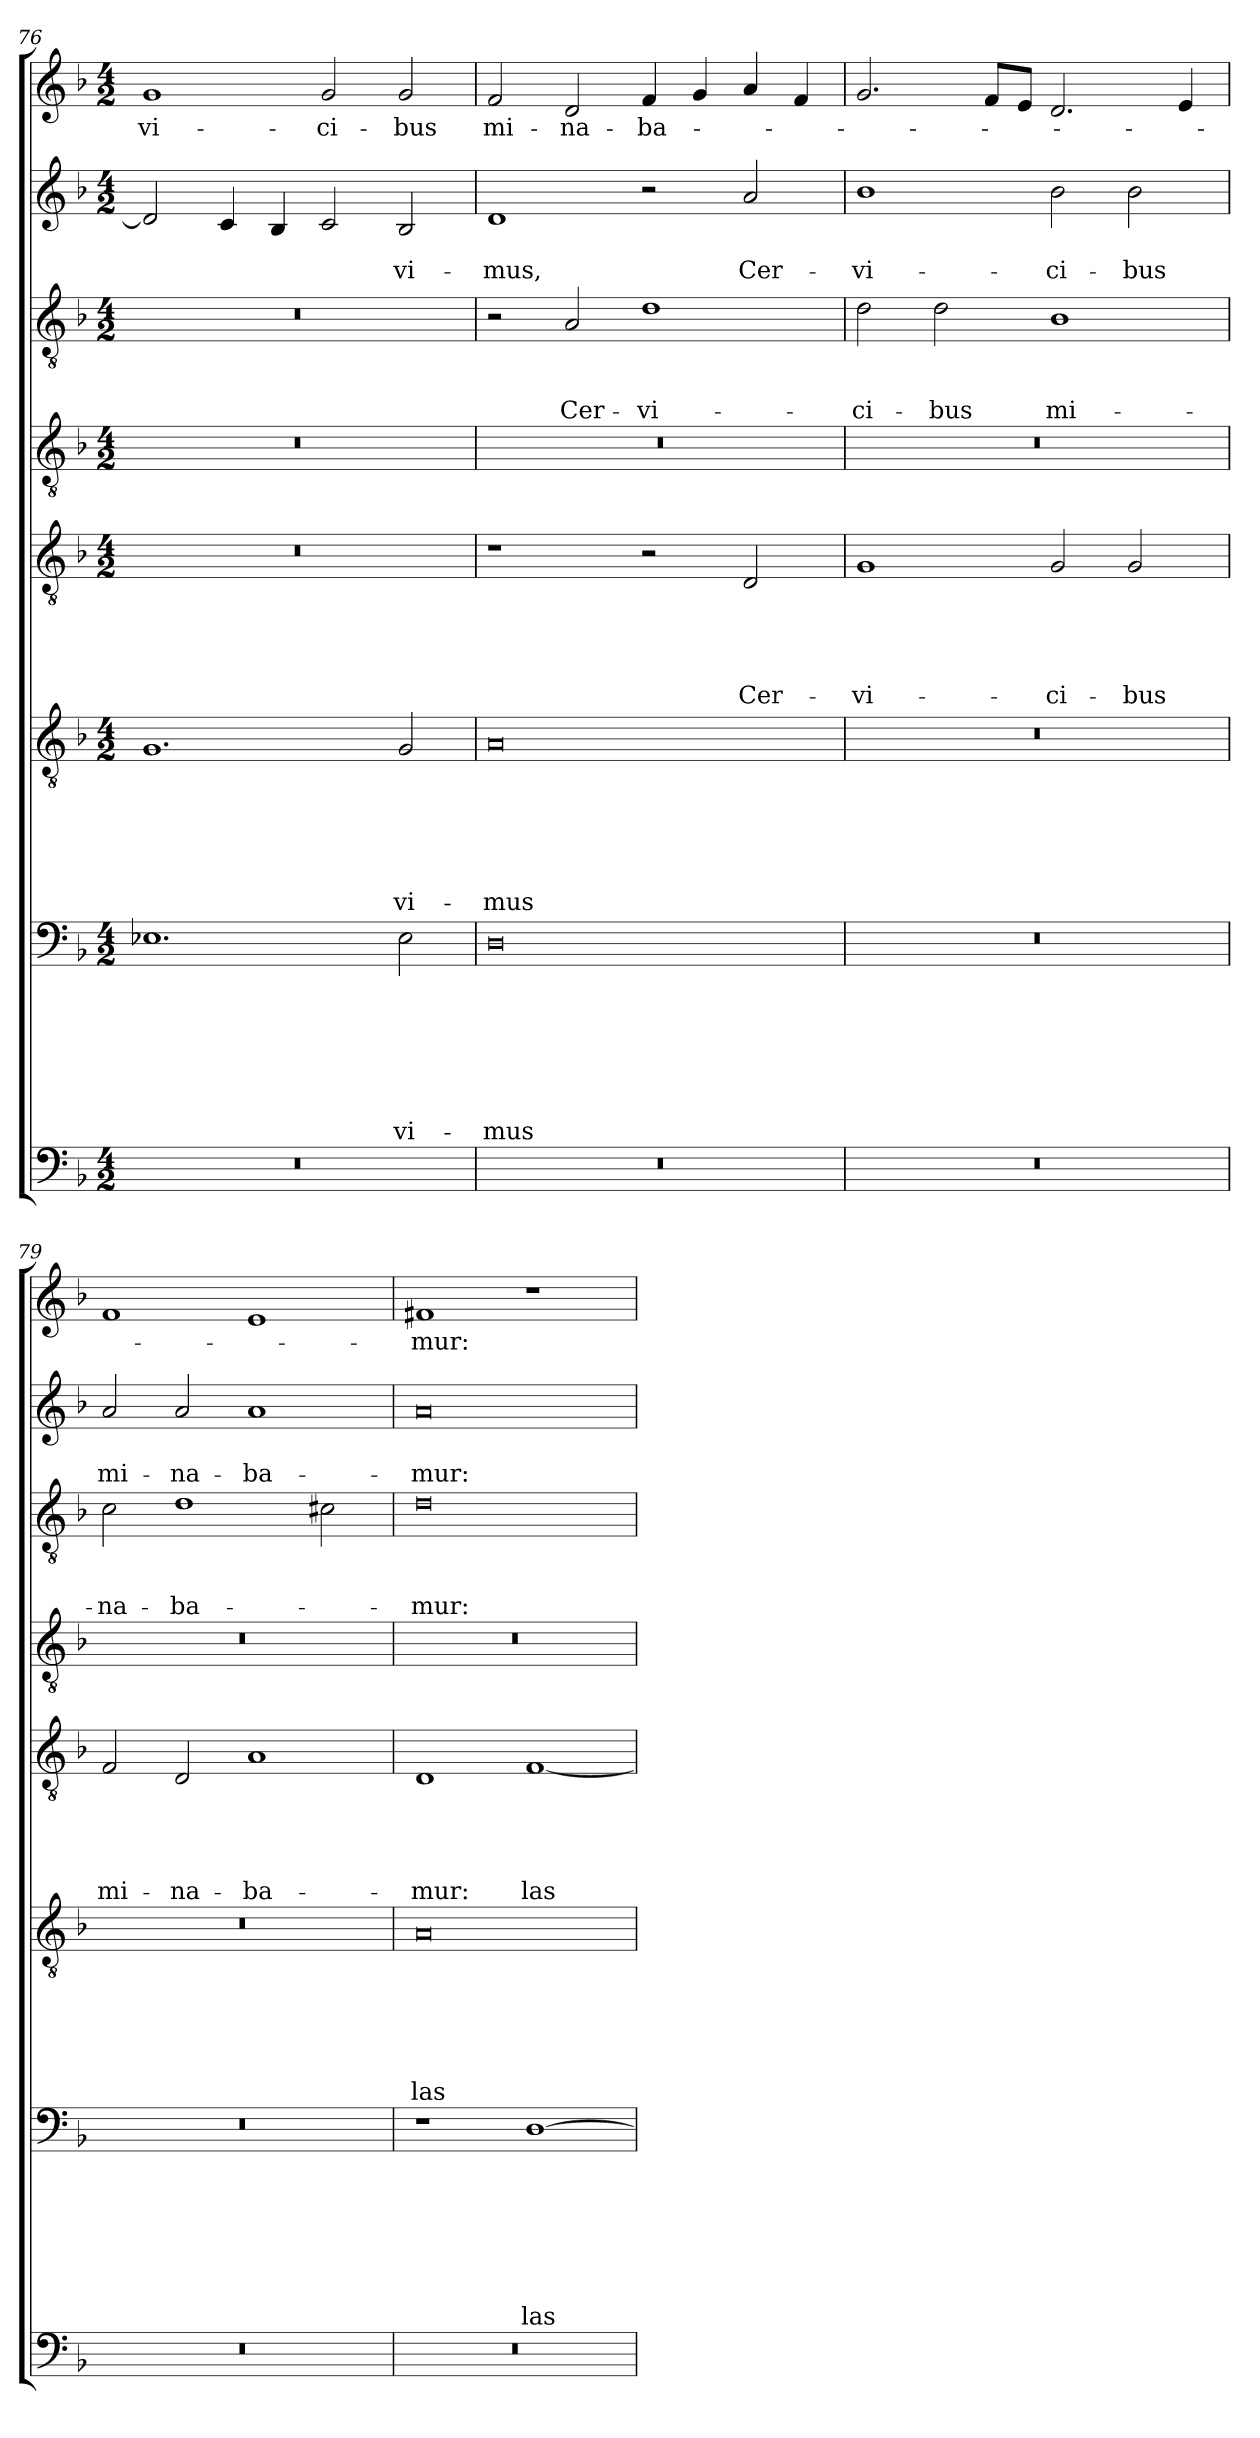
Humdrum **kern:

**kern	**kern	**text	**text	**text	**text	**text	**text	**text	**kern	**text	**text	**text	**text	**text	**text	**kern	**text	**text	**text	**text	**text	**kern	**kern	**text	**text	**text	**kern	**text	**text	**kern	**text
*part8	*part7	*part7	*part7	*part7	*part7	*part7	*part7	*part7	*part6	*part6	*part6	*part6	*part6	*part6	*part6	*part5	*part5	*part5	*part5	*part5	*part5	*part4	*part3	*part3	*part3	*part3	*part2	*part2	*part2	*part1	*part1
*staff8	*staff7	*staff7	*staff7	*staff7	*staff7	*staff7	*staff7	*staff7	*staff6	*staff6	*staff6	*staff6	*staff6	*staff6	*staff6	*staff5	*staff5	*staff5	*staff5	*staff5	*staff5	*staff4	*staff3	*staff3	*staff3	*staff3	*staff2	*staff2	*staff2	*staff1	*staff1
*clefF4	*clefF4	*	*	*	*	*	*	*	*clefGv2	*	*	*	*	*	*	*clefGv2	*	*	*	*	*	*clefGv2	*clefGv2	*	*	*	*clefG2	*	*	*clefG2	*
*k[b-]	*k[b-]	*	*	*	*	*	*	*	*k[b-]	*	*	*	*	*	*	*k[b-]	*	*	*	*	*	*k[b-]	*k[b-]	*	*	*	*k[b-]	*	*	*k[b-]	*
*d:	*d:	*	*	*	*	*	*	*	*d:	*	*	*	*	*	*	*d:	*	*	*	*	*	*d:	*d:	*	*	*	*d:	*	*	*d:	*
*M4/2	*M4/2	*	*	*	*	*	*	*	*M4/2	*	*	*	*	*	*	*M4/2	*	*	*	*	*	*M4/2	*M4/2	*	*	*	*M4/2	*	*	*M4/2	*
=76	=76	=76	=76	=76	=76	=76	=76	=76	=76	=76	=76	=76	=76	=76	=76	=76	=76	=76	=76	=76	=76	=76	=76	=76	=76	=76	=76	=76	=76	=76	=76
0r	1.E-X	.	.	.	.	.	.	.	1.G	.	.	.	.	.	.	0r	.	.	.	.	.	0r	0r	.	.	.	2d/]	.	.	1g	-vi-
.	.	.	.	.	.	.	.	.	.	.	.	.	.	.	.	.	.	.	.	.	.	.	.	.	.	.	4c/	.	.	.	.
.	.	.	.	.	.	.	.	.	.	.	.	.	.	.	.	.	.	.	.	.	.	.	.	.	.	.	4B-/	.	.	.	.
.	.	.	.	.	.	.	.	.	.	.	.	.	.	.	.	.	.	.	.	.	.	.	.	.	.	.	2c/	.	.	2g/	-ci-
.	2E-\	.	.	.	.	.	.	-vi-	2G/	.	.	.	.	.	-vi-	.	.	.	.	.	.	.	.	.	.	.	2B-/	.	-vi-	2g/	-bus
=77	=77	=77	=77	=77	=77	=77	=77	=77	=77	=77	=77	=77	=77	=77	=77	=77	=77	=77	=77	=77	=77	=77	=77	=77	=77	=77	=77	=77	=77	=77	=77
0r	0D	.	.	.	.	.	.	-mus	0A	.	.	.	.	.	-mus	1r	.	.	.	.	.	0r	2r	.	.	.	1d	.	-mus,	2f/	mi-
.	.	.	.	.	.	.	.	.	.	.	.	.	.	.	.	.	.	.	.	.	.	.	2A/	.	.	Cer-	.	.	.	2d/	-na-
.	.	.	.	.	.	.	.	.	.	.	.	.	.	.	.	2r	.	.	.	.	.	.	1d	.	.	-vi-	2r	.	.	4f/	-ba-
.	.	.	.	.	.	.	.	.	.	.	.	.	.	.	.	.	.	.	.	.	.	.	.	.	.	.	.	.	.	4g/	.
.	.	.	.	.	.	.	.	.	.	.	.	.	.	.	.	2D/	.	.	.	.	Cer-	.	.	.	.	.	2a/	.	Cer-	4a/	.
.	.	.	.	.	.	.	.	.	.	.	.	.	.	.	.	.	.	.	.	.	.	.	.	.	.	.	.	.	.	4f/	.
=78	=78	=78	=78	=78	=78	=78	=78	=78	=78	=78	=78	=78	=78	=78	=78	=78	=78	=78	=78	=78	=78	=78	=78	=78	=78	=78	=78	=78	=78	=78	=78
0r	0r	.	.	.	.	.	.	.	0r	.	.	.	.	.	.	1G	.	.	.	.	-vi-	0r	2d\	.	.	-ci-	1b-	.	-vi-	2.g/	.
.	.	.	.	.	.	.	.	.	.	.	.	.	.	.	.	.	.	.	.	.	.	.	2d\	.	.	-bus	.	.	.	.	.
.	.	.	.	.	.	.	.	.	.	.	.	.	.	.	.	.	.	.	.	.	.	.	.	.	.	.	.	.	.	8f/L	.
.	.	.	.	.	.	.	.	.	.	.	.	.	.	.	.	.	.	.	.	.	.	.	.	.	.	.	.	.	.	8e/J	.
.	.	.	.	.	.	.	.	.	.	.	.	.	.	.	.	2G/	.	.	.	.	-ci-	.	1B-	.	.	mi-	2b-\	.	-ci-	2.d/	.
.	.	.	.	.	.	.	.	.	.	.	.	.	.	.	.	2G/	.	.	.	.	-bus	.	.	.	.	.	2b-\	.	-bus	.	.
.	.	.	.	.	.	.	.	.	.	.	.	.	.	.	.	.	.	.	.	.	.	.	.	.	.	.	.	.	.	4e/	.
!!LO:LB:g=z
=79	=79	=79	=79	=79	=79	=79	=79	=79	=79	=79	=79	=79	=79	=79	=79	=79	=79	=79	=79	=79	=79	=79	=79	=79	=79	=79	=79	=79	=79	=79	=79
0r	0r	.	.	.	.	.	.	.	0r	.	.	.	.	.	.	2F/	.	.	.	.	mi-	0r	2c\	.	.	-na-	2a/	.	mi-	1f	.
.	.	.	.	.	.	.	.	.	.	.	.	.	.	.	.	2D/	.	.	.	.	-na-	.	1d	.	.	-ba-	2a/	.	-na-	.	.
.	.	.	.	.	.	.	.	.	.	.	.	.	.	.	.	1A	.	.	.	.	-ba-	.	.	.	.	.	1a	.	-ba-	1e	.
.	.	.	.	.	.	.	.	.	.	.	.	.	.	.	.	.	.	.	.	.	.	.	2c#X\	.	.	.	.	.	.	.	.
=80	=80	=80	=80	=80	=80	=80	=80	=80	=80	=80	=80	=80	=80	=80	=80	=80	=80	=80	=80	=80	=80	=80	=80	=80	=80	=80	=80	=80	=80	=80	=80
0r	1r	.	.	.	.	.	.	.	0A	.	.	.	.	.	las-	1D	.	.	.	.	-mur:	0r	0d	.	.	-mur:	0a	.	-mur:	1f#X	-mur:
.	[1D	.	.	.	.	.	.	las-	.	.	.	.	.	.	.	[1F	.	.	.	.	las-	.	.	.	.	.	.	.	.	1r	.
=	=	=	=	=	=	=	=	=	=	=	=	=	=	=	=	=	=	=	=	=	=	=	=	=	=	=	=	=	=	=	=
*-	*-	*-	*-	*-	*-	*-	*-	*-	*-	*-	*-	*-	*-	*-	*-	*-	*-	*-	*-	*-	*-	*-	*-	*-	*-	*-	*-	*-	*-	*-	*-
